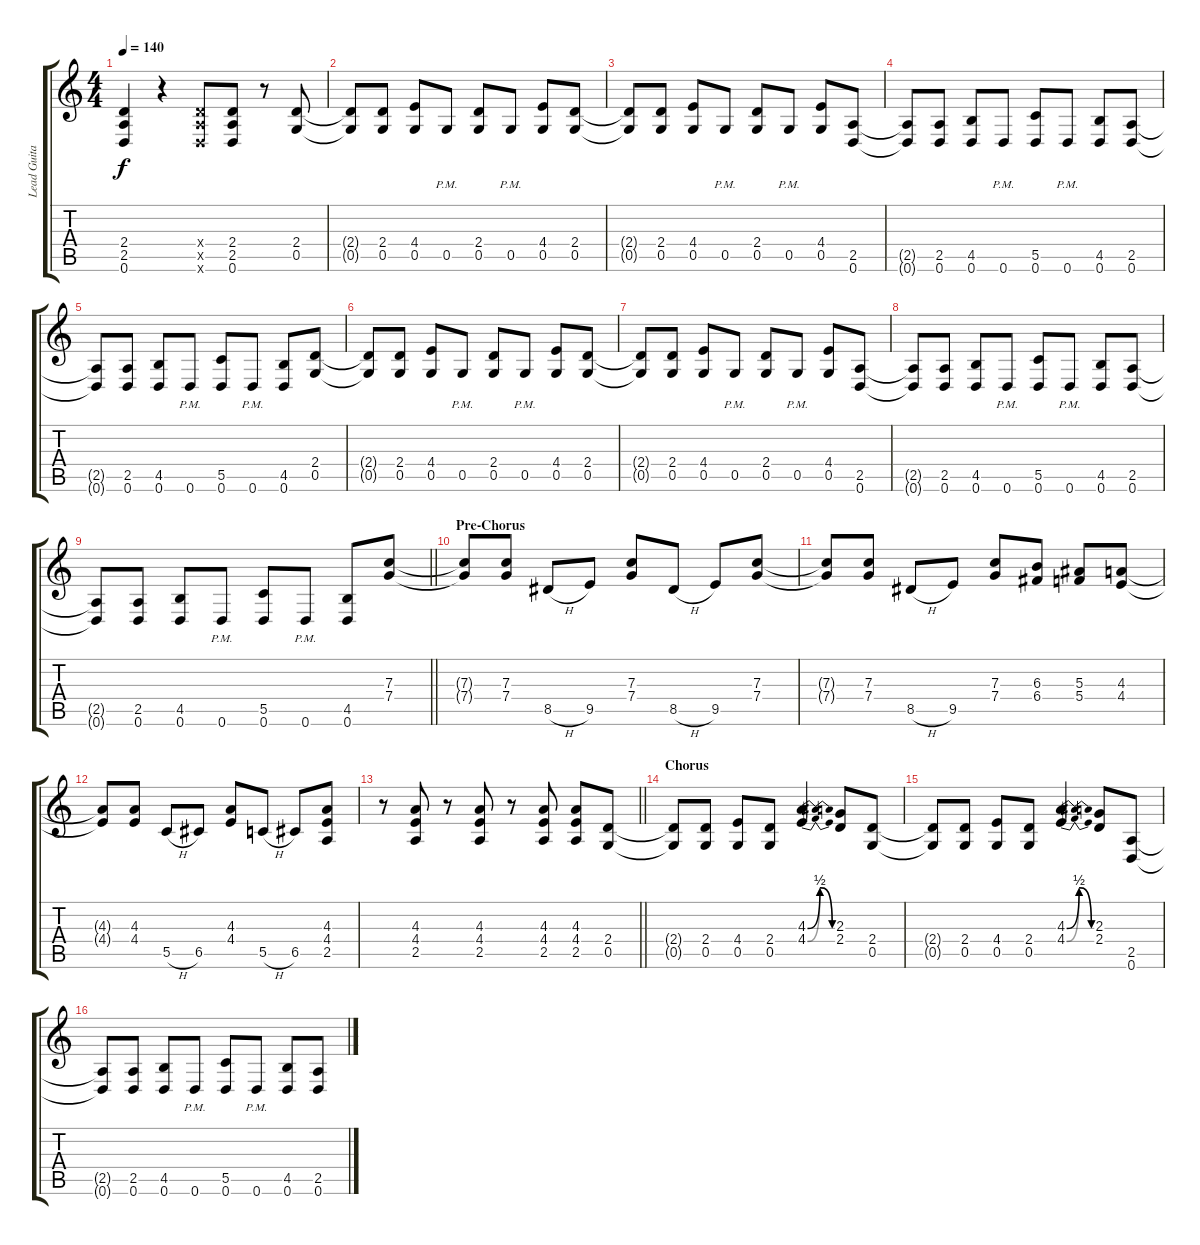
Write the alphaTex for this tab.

\track ("Lead Guitar" "Lead Guita") {instrument distortionguitar}
\staff {score tabs}
\tuning (D4 A3 F3 C3 G2 D2) {hide}
\ts (4 4)
\tempo 140
\clef g2
\ks c
(2.4{t} 2.5{t} 0.6{t}).4{dy f} r.4 (2.4{x} 2.5{x} 0.6{x}).8 (2.4 2.5 0.6).8 r.8 (2.4 0.5).8 |
(2.4{t} 0.5{t}).8 (2.4 0.5).8 (4.4 0.5).8 0.5{pm}.8 (2.4 0.5).8 0.5{pm}.8 (4.4 0.5).8 (2.4 0.5).8 |
(2.4{t} 0.5{t}).8 (2.4 0.5).8 (4.4 0.5).8 0.5{pm}.8 (2.4 0.5).8 0.5{pm}.8 (4.4 0.5).8 (2.5 0.6).8 |
(2.5{t} 0.6{t}).8 (2.5 0.6).8 (4.5 0.6).8 0.6{pm}.8 (5.5 0.6).8 0.6{pm}.8 (4.5 0.6).8 (2.5 0.6).8 |
(2.5{t} 0.6{t}).8 (2.5 0.6).8 (4.5 0.6).8 0.6{pm}.8 (5.5 0.6).8 0.6{pm}.8 (4.5 0.6).8 (2.4 0.5).8 |
(2.4{t} 0.5{t}).8 (2.4 0.5).8 (4.4 0.5).8 0.5{pm}.8 (2.4 0.5).8 0.5{pm}.8 (4.4 0.5).8 (2.4 0.5).8 |
(2.4{t} 0.5{t}).8 (2.4 0.5).8 (4.4 0.5).8 0.5{pm}.8 (2.4 0.5).8 0.5{pm}.8 (4.4 0.5).8 (2.5 0.6).8 |
(2.5{t} 0.6{t}).8 (2.5 0.6).8 (4.5 0.6).8 0.6{pm}.8 (5.5 0.6).8 0.6{pm}.8 (4.5 0.6).8 (2.5 0.6).8 |
\barLineRight lightlight
(2.5{t} 0.6{t}).8 (2.5 0.6).8 (4.5 0.6).8 0.6{pm}.8 (5.5 0.6).8 0.6{pm}.8 (4.5 0.6).8 (7.3 7.4).8 |
\section ("" "Pre-Chorus")
(7.3{t} 7.4{t}).8 (7.3 7.4).8 8.5{h}.8 9.5.8 (7.3 7.4).8 8.5{h}.8 9.5.8 (7.3 7.4).8 |
(7.3{t} 7.4{t}).8 (7.3 7.4).8 8.5{h}.8 9.5.8 (7.3 7.4).8 (6.3 6.4).8 (5.3 5.4).8 (4.3 4.4).8 |
(4.3{t} 4.4{t}).8 (4.3 4.4).8 5.5{h}.8 6.5.8 (4.3 4.4).8 5.5{h}.8 6.5.8 (4.3 4.4 2.5).8 |
\barLineRight lightlight
r.8 (4.3 4.4 2.5).8 r.8 (4.3 4.4 2.5).8 r.8 (4.3 4.4 2.5).8 (4.3 4.4 2.5).8 (2.4 0.5).8 |
\section ("" "Chorus")
(2.4{t} 0.5{t}).8 (2.4 0.5).8 (4.4 0.5).8 (2.4 0.5).8 (4.3{be (bendrelease 0 0 10 2 15 2 60 0)} 4.4{be (bendrelease 0 0 10 2 15 2 60 0)}).4 (2.3 2.4).8 (2.4 0.5).8 |
(2.4{t} 0.5{t}).8 (2.4 0.5).8 (4.4 0.5).8 (2.4 0.5).8 (4.3{be (bendrelease 0 0 10 2 15 2 60 0)} 4.4{be (bendrelease 0 0 10 2 15 2 60 0)}).4 (2.3 2.4).8 (2.5 0.6).8 |
(2.5{t} 0.6{t}).8 (2.5 0.6).8 (4.5 0.6).8 0.6{pm}.8 (5.5 0.6).8 0.6{pm}.8 (4.5 0.6).8 (2.5 0.6).8
